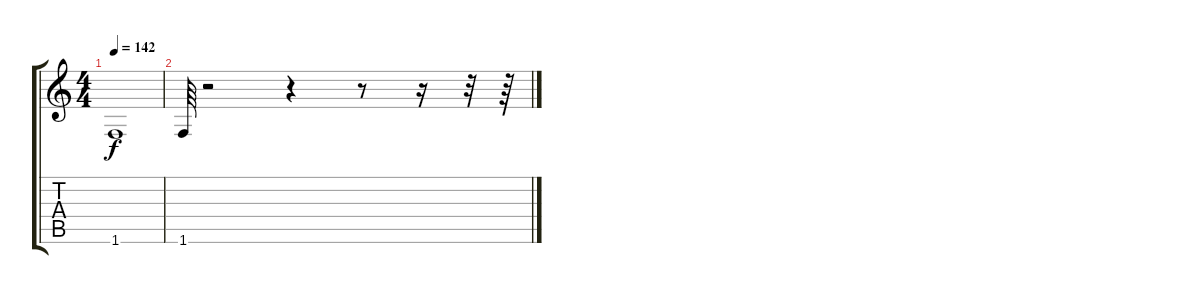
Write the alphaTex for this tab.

\track "" {instrument electricguitarmuted}
\staff {score tabs}
\tuning (E4 B3 G3 D3 A2 E2) {hide}
\ts (4 4)
\tempo 142
\clef g2
\ks c
1.6{t}.1{dy f} |
1.6.64 r.2 r.4 r.8 r.16 r.32 r.64
